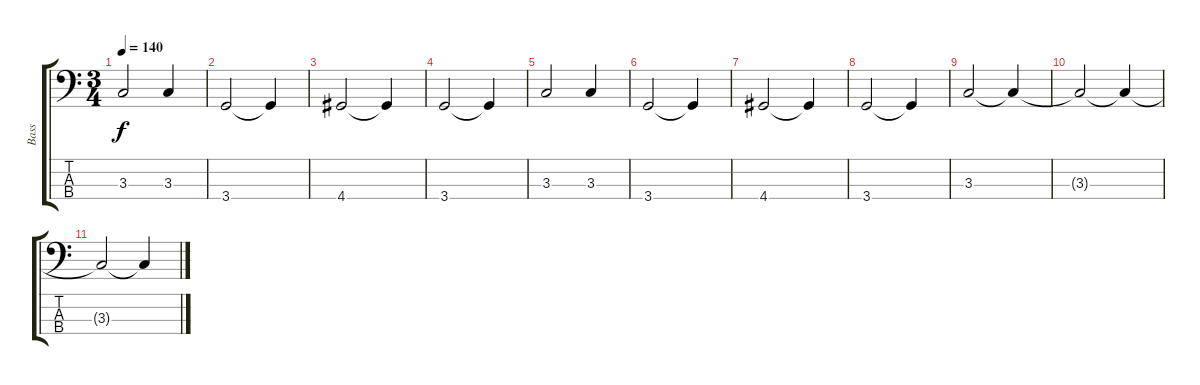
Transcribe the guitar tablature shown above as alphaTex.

\track ("Bass" "Bass") {instrument acousticbass}
\staff {score tabs}
\tuning (G2 D2 A1 E1) {hide}
\ts (3 4)
\tempo 140
\clef f4
\ks c
3.3.2{dy f} 3.3.4 |
3.4.2 3.4{t}.4 |
4.4.2 4.4{t}.4 |
3.4.2 3.4{t}.4 |
3.3.2 3.3.4 |
3.4.2 3.4{t}.4 |
4.4.2 4.4{t}.4 |
3.4.2 3.4{t}.4 |
3.3.2 3.3{t}.4 |
3.3{t}.2 3.3{t}.4 |
3.3{t}.2 3.3{t}.4
